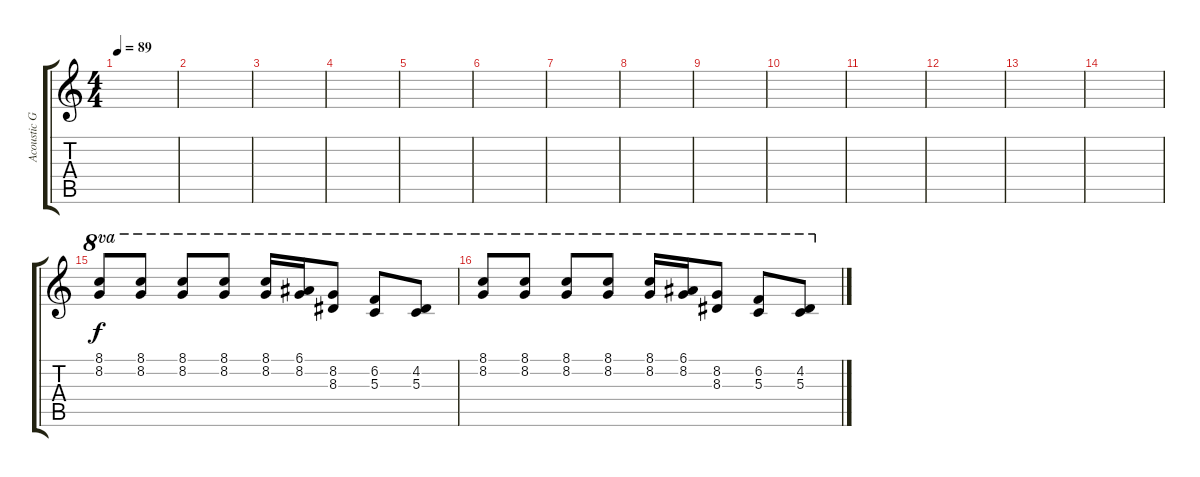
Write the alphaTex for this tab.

\track ("Acoustic Guitar" "Acoustic G") {instrument acousticguitarsteel}
\staff {score tabs}
\tuning (E4 B3 G3 D3 A2 E2) {hide}
\ts (4 4)
\tempo 89
\clef g2
\ks c
|
|
|
|
|
|
|
|
|
|
|
|
|
|
(8.1 8.2).8{ot 8va} (8.1 8.2).8{ot 8va} (8.1 8.2).8{ot 8va} (8.1 8.2).8{ot 8va} (8.1 8.2).16{ot 8va} (6.1 8.2).16{ot 8va} (8.2 8.3).8{ot 8va} (6.2 5.3).8{ot 8va} (4.2 5.3).8{ot 8va} |
(8.1 8.2).8{ot 8va} (8.1 8.2).8{ot 8va} (8.1 8.2).8{ot 8va} (8.1 8.2).8{ot 8va} (8.1 8.2).16{ot 8va} (6.1 8.2).16{ot 8va} (8.2 8.3).8{ot 8va} (6.2 5.3).8{ot 8va} (4.2 5.3).8{ot 8va}
